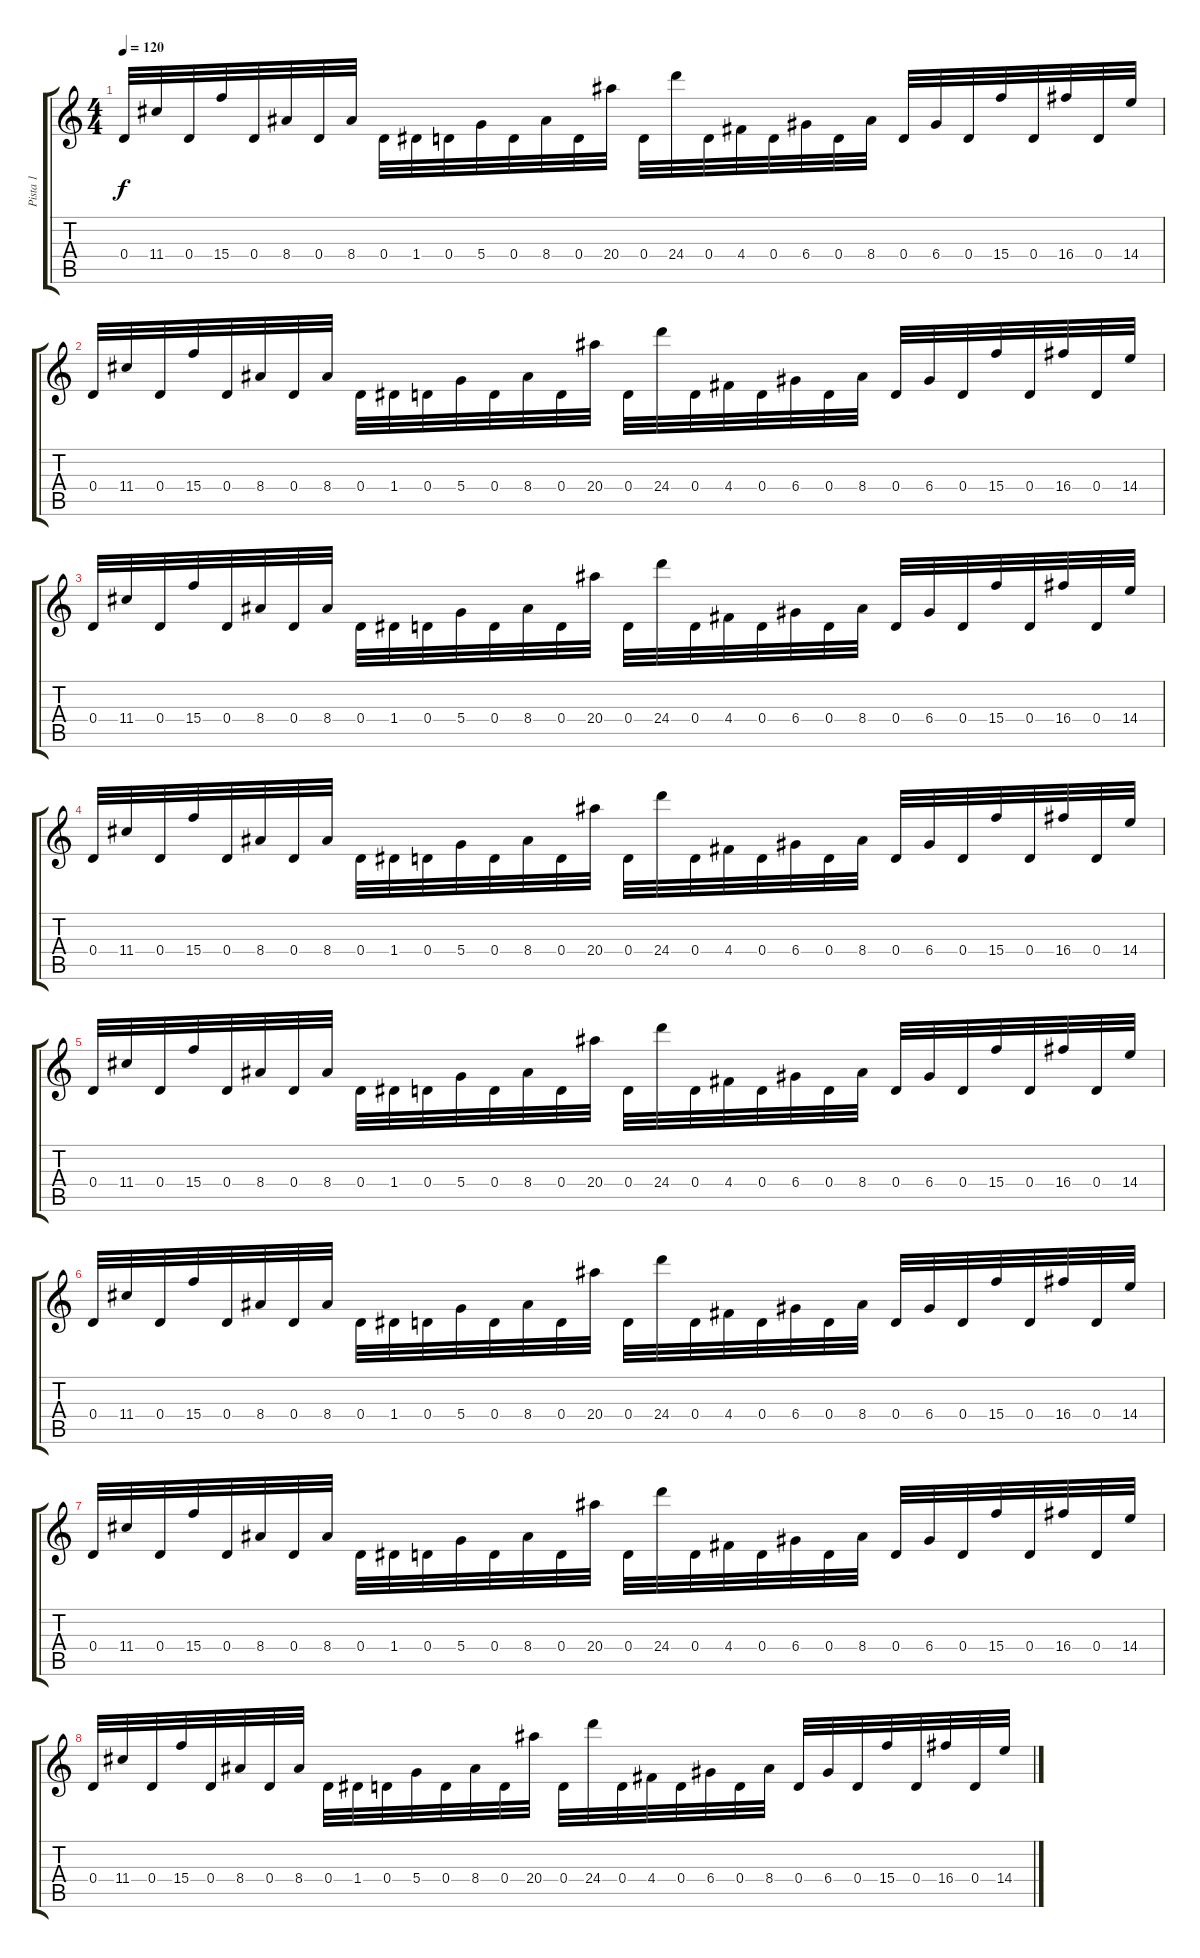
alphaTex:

\track ("Pista 1" "Pista 1") {instrument acousticguitarsteel}
\staff {score tabs}
\tuning (E4 B3 G3 D3 A2 E2) {hide}
\ts (4 4)
\tempo 120
\clef g2
\ks c
0.4.32{dy f} 11.4.32 0.4.32 15.4.32 0.4.32 8.4.32 0.4.32 8.4.32 0.4.32 1.4.32 0.4.32 5.4.32 0.4.32 8.4.32 0.4.32 20.4.32 0.4.32 24.4.32 0.4.32 4.4.32 0.4.32 6.4.32 0.4.32 8.4.32 0.4.32 6.4.32 0.4.32 15.4.32 0.4.32 16.4.32 0.4.32 14.4.32 |
0.4.32 11.4.32 0.4.32 15.4.32 0.4.32 8.4.32 0.4.32 8.4.32 0.4.32 1.4.32 0.4.32 5.4.32 0.4.32 8.4.32 0.4.32 20.4.32 0.4.32 24.4.32 0.4.32 4.4.32 0.4.32 6.4.32 0.4.32 8.4.32 0.4.32 6.4.32 0.4.32 15.4.32 0.4.32 16.4.32 0.4.32 14.4.32 |
0.4.32 11.4.32 0.4.32 15.4.32 0.4.32 8.4.32 0.4.32 8.4.32 0.4.32 1.4.32 0.4.32 5.4.32 0.4.32 8.4.32 0.4.32 20.4.32 0.4.32 24.4.32 0.4.32 4.4.32 0.4.32 6.4.32 0.4.32 8.4.32 0.4.32 6.4.32 0.4.32 15.4.32 0.4.32 16.4.32 0.4.32 14.4.32 |
0.4.32 11.4.32 0.4.32 15.4.32 0.4.32 8.4.32 0.4.32 8.4.32 0.4.32 1.4.32 0.4.32 5.4.32 0.4.32 8.4.32 0.4.32 20.4.32 0.4.32 24.4.32 0.4.32 4.4.32 0.4.32 6.4.32 0.4.32 8.4.32 0.4.32 6.4.32 0.4.32 15.4.32 0.4.32 16.4.32 0.4.32 14.4.32 |
0.4.32 11.4.32 0.4.32 15.4.32 0.4.32 8.4.32 0.4.32 8.4.32 0.4.32 1.4.32 0.4.32 5.4.32 0.4.32 8.4.32 0.4.32 20.4.32 0.4.32 24.4.32 0.4.32 4.4.32 0.4.32 6.4.32 0.4.32 8.4.32 0.4.32 6.4.32 0.4.32 15.4.32 0.4.32 16.4.32 0.4.32 14.4.32 |
0.4.32 11.4.32 0.4.32 15.4.32 0.4.32 8.4.32 0.4.32 8.4.32 0.4.32 1.4.32 0.4.32 5.4.32 0.4.32 8.4.32 0.4.32 20.4.32 0.4.32 24.4.32 0.4.32 4.4.32 0.4.32 6.4.32 0.4.32 8.4.32 0.4.32 6.4.32 0.4.32 15.4.32 0.4.32 16.4.32 0.4.32 14.4.32 |
0.4.32 11.4.32 0.4.32 15.4.32 0.4.32 8.4.32 0.4.32 8.4.32 0.4.32 1.4.32 0.4.32 5.4.32 0.4.32 8.4.32 0.4.32 20.4.32 0.4.32 24.4.32 0.4.32 4.4.32 0.4.32 6.4.32 0.4.32 8.4.32 0.4.32 6.4.32 0.4.32 15.4.32 0.4.32 16.4.32 0.4.32 14.4.32 |
0.4.32 11.4.32 0.4.32 15.4.32 0.4.32 8.4.32 0.4.32 8.4.32 0.4.32 1.4.32 0.4.32 5.4.32 0.4.32 8.4.32 0.4.32 20.4.32 0.4.32 24.4.32 0.4.32 4.4.32 0.4.32 6.4.32 0.4.32 8.4.32 0.4.32 6.4.32 0.4.32 15.4.32 0.4.32 16.4.32 0.4.32 14.4.32
